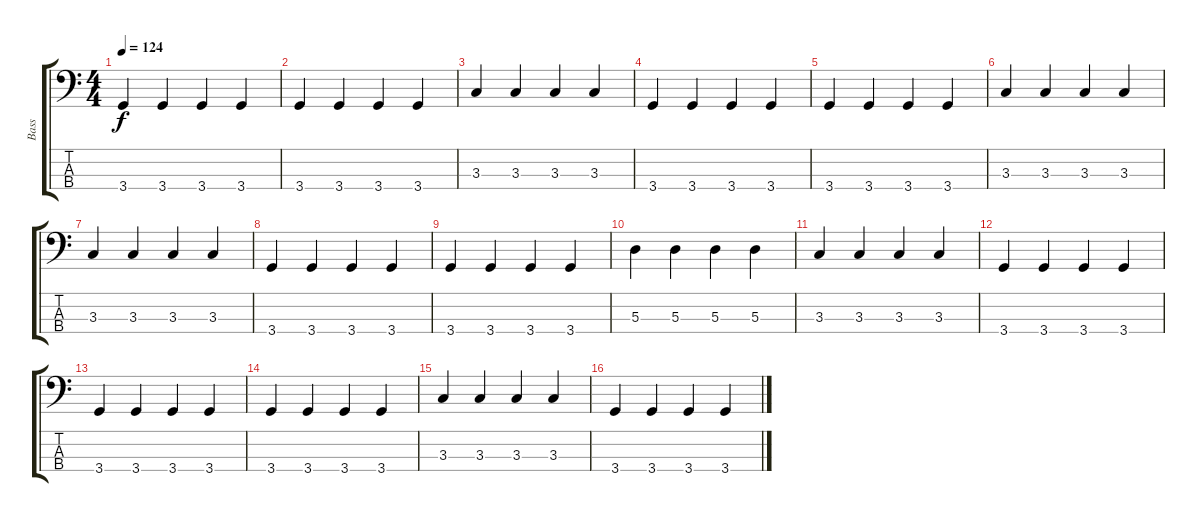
\track ("Bass" "Bass") {instrument electricbassfinger}
\staff {score tabs}
\tuning (G2 D2 A1 E1) {hide}
\ts (4 4)
\tempo 124
\clef f4
\ks c
3.4.4{dy f} 3.4.4 3.4.4 3.4.4 |
3.4.4 3.4.4 3.4.4 3.4.4 |
3.3.4 3.3.4 3.3.4 3.3.4 |
3.4.4 3.4.4 3.4.4 3.4.4 |
3.4.4 3.4.4 3.4.4 3.4.4 |
3.3.4 3.3.4 3.3.4 3.3.4 |
3.3.4 3.3.4 3.3.4 3.3.4 |
3.4.4 3.4.4 3.4.4 3.4.4 |
3.4.4 3.4.4 3.4.4 3.4.4 |
5.3.4 5.3.4 5.3.4 5.3.4 |
3.3.4 3.3.4 3.3.4 3.3.4 |
3.4.4 3.4.4 3.4.4 3.4.4 |
3.4.4 3.4.4 3.4.4 3.4.4 |
3.4.4 3.4.4 3.4.4 3.4.4 |
3.3.4 3.3.4 3.3.4 3.3.4 |
3.4.4 3.4.4 3.4.4 3.4.4
